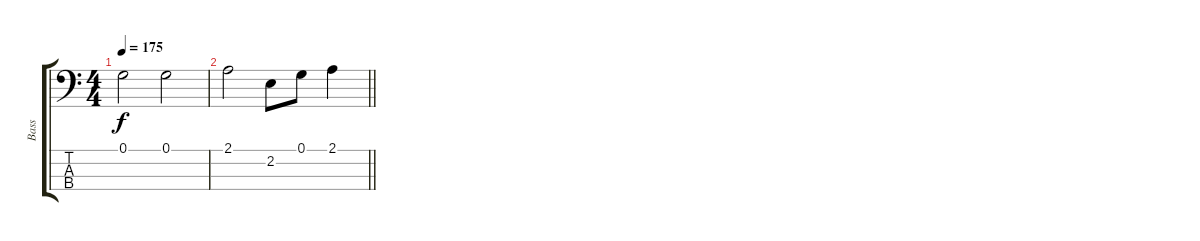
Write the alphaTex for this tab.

\track ("Bass" "Bass") {instrument electricbassfinger}
\staff {score tabs}
\tuning (G2 D2 A1 E1) {hide}
\ts (4 4)
\tempo 175
\clef f4
\ks c
0.1.2{dy f} 0.1.2 |
\barLineRight lightlight
2.1.2 2.2.8 0.1.8 2.1.4
